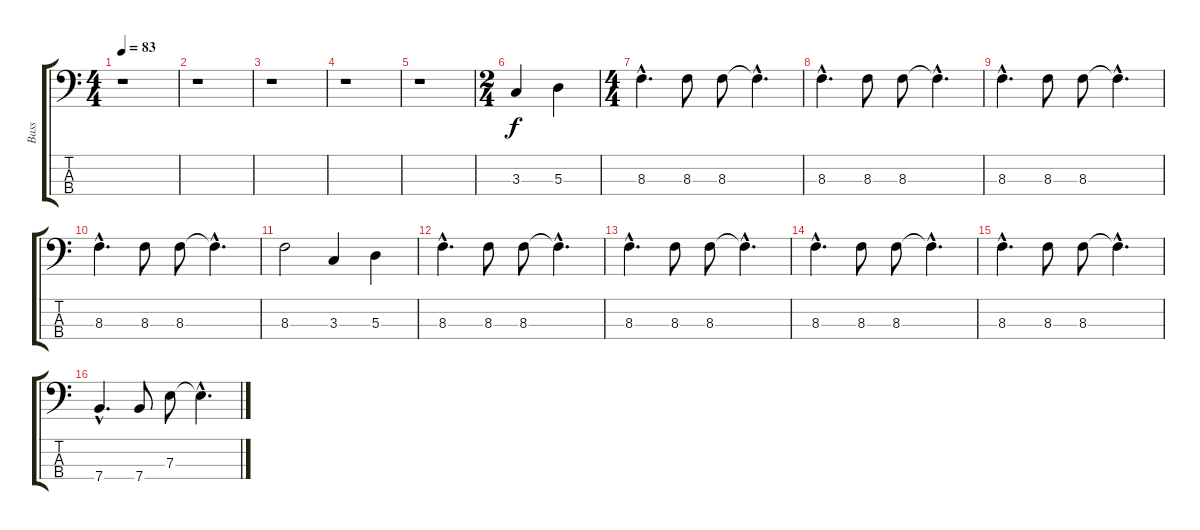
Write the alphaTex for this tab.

\track ("Bass" "Bass") {instrument electricbassfinger}
\staff {score tabs}
\tuning (G2 D2 A1 E1) {hide}
\ts (4 4)
\tempo 83
\clef f4
\ks c
r.1{dy f instrument electricbassfinger} |
r.1 |
r.1 |
r.1 |
r.1 |
\ts (2 4)
3.3.4 5.3.4 |
\ts (4 4)
8.3{hac}.4{d} 8.3.8 8.3.8 8.3{hac t}.4{d} |
8.3{hac}.4{d} 8.3.8 8.3.8 8.3{hac t}.4{d} |
8.3{hac}.4{d} 8.3.8 8.3.8 8.3{hac t}.4{d} |
8.3{hac}.4{d} 8.3.8 8.3.8 8.3{hac t}.4{d} |
8.3.2 3.3.4 5.3.4 |
8.3{hac}.4{d} 8.3.8 8.3.8 8.3{hac t}.4{d} |
8.3{hac}.4{d} 8.3.8 8.3.8 8.3{hac t}.4{d} |
8.3{hac}.4{d} 8.3.8 8.3.8 8.3{hac t}.4{d} |
8.3{hac}.4{d} 8.3.8 8.3.8 8.3{hac t}.4{d} |
7.4{hac}.4{d} 7.4.8 7.3.8 7.3{hac t}.4{d}
